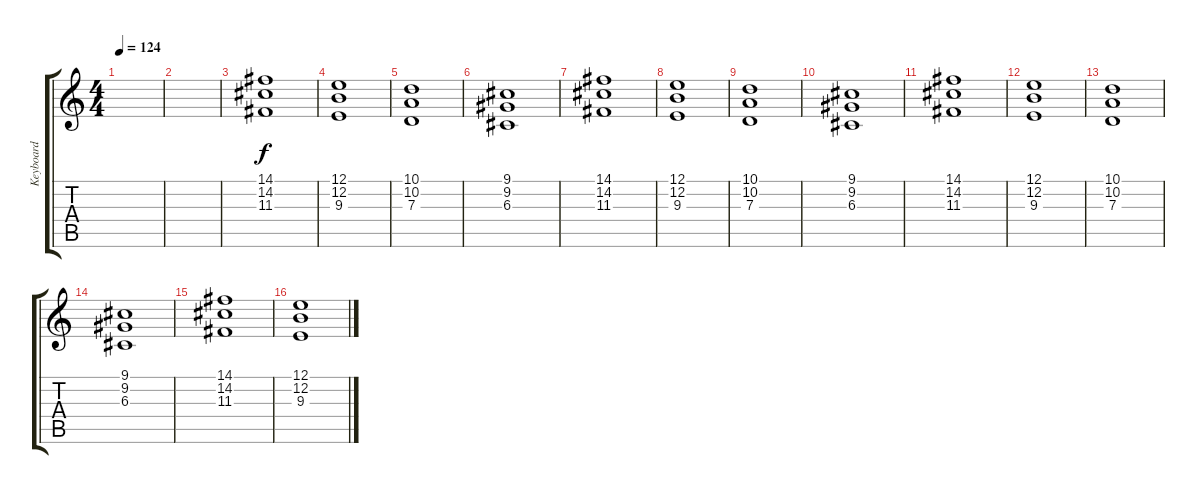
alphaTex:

\track ("Keyboard" "Keyboard") {instrument synthvoice}
\staff {score tabs}
\tuning (E4 B3 G3 D3 A2 E2) {hide}
\ts (4 4)
\tempo 124
\clef g2
\ks c
|
|
(14.1 14.2 11.3).1{instrument pad1newage} |
(12.1 12.2 9.3).1 |
(10.1 10.2 7.3).1 |
(9.1 9.2 6.3).1 |
(14.1 14.2 11.3).1 |
(12.1 12.2 9.3).1 |
(10.1 10.2 7.3).1 |
(9.1 9.2 6.3).1 |
(14.1 14.2 11.3).1 |
(12.1 12.2 9.3).1 |
(10.1 10.2 7.3).1 |
(9.1 9.2 6.3).1 |
(14.1 14.2 11.3).1 |
(12.1 12.2 9.3).1
